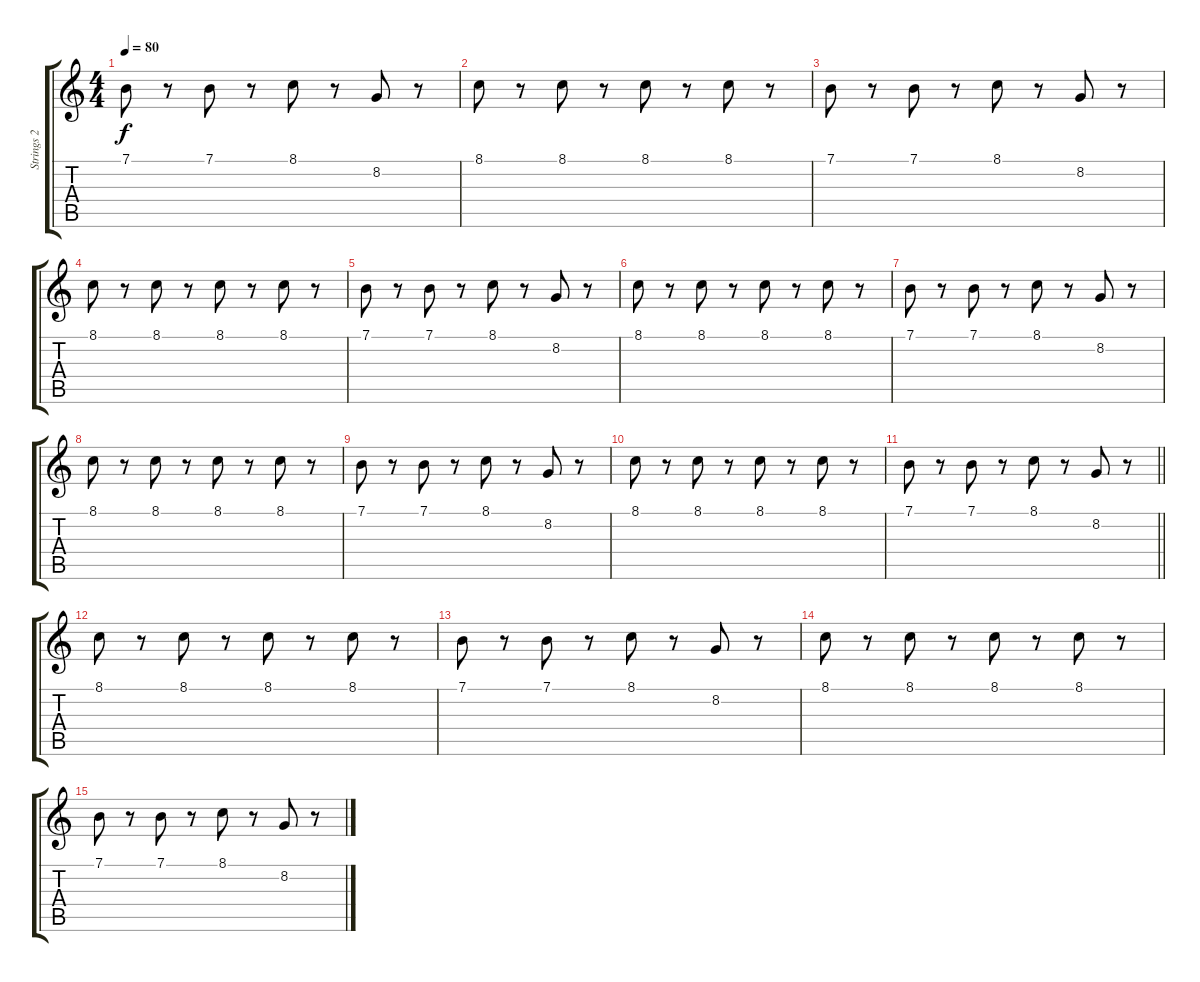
\track ("Strings 2" "Strings 2") {instrument tremolostrings}
\staff {score tabs}
\tuning (E4 B3 G3 D3 A2 E2) {hide}
\ts (4 4)
\tempo 80
\clef g2
\ks c
7.1.8{dy f} r.8 7.1.8 r.8 8.1.8 r.8 8.2.8 r.8 |
8.1.8 r.8 8.1.8 r.8 8.1.8 r.8 8.1.8 r.8 |
7.1.8 r.8 7.1.8 r.8 8.1.8 r.8 8.2.8 r.8 |
8.1.8 r.8 8.1.8 r.8 8.1.8 r.8 8.1.8 r.8 |
7.1.8 r.8 7.1.8 r.8 8.1.8 r.8 8.2.8 r.8 |
8.1.8 r.8 8.1.8 r.8 8.1.8 r.8 8.1.8 r.8 |
7.1.8 r.8 7.1.8 r.8 8.1.8 r.8 8.2.8 r.8 |
8.1.8 r.8 8.1.8 r.8 8.1.8 r.8 8.1.8 r.8 |
7.1.8 r.8 7.1.8 r.8 8.1.8 r.8 8.2.8 r.8 |
8.1.8 r.8 8.1.8 r.8 8.1.8 r.8 8.1.8 r.8 |
\barLineRight lightlight
7.1.8 r.8 7.1.8 r.8 8.1.8 r.8 8.2.8 r.8 |
8.1.8 r.8 8.1.8 r.8 8.1.8 r.8 8.1.8 r.8 |
7.1.8 r.8 7.1.8 r.8 8.1.8 r.8 8.2.8 r.8 |
8.1.8 r.8 8.1.8 r.8 8.1.8 r.8 8.1.8 r.8 |
7.1.8 r.8 7.1.8 r.8 8.1.8 r.8 8.2.8 r.8
